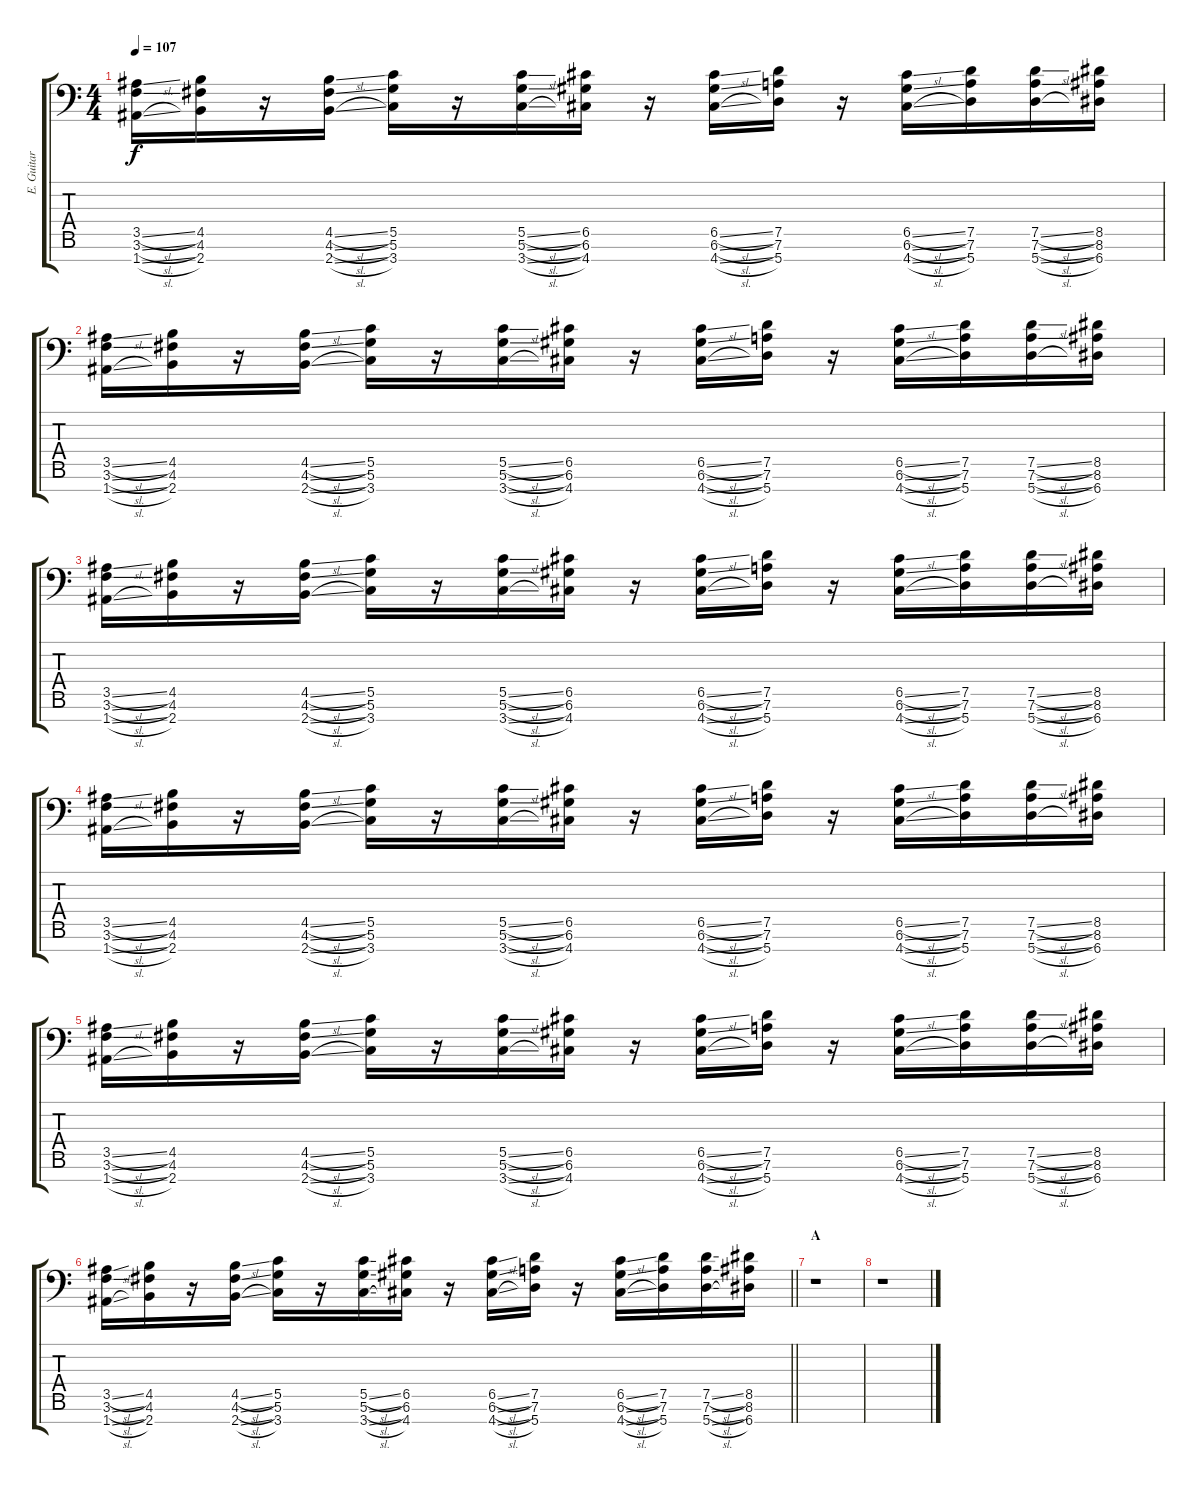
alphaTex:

\track ("E. Guitar I" "E. Guitar ") {instrument overdrivenguitar}
\staff {score tabs}
\tuning (D4 A3 F3 C3 G2 D2 A1) {hide}
\ts (4 4)
\tempo 107
\clef f4
\ks c
(3.5{sl} 3.6{sl} 1.7{sl}).16{dy f} (4.5 4.6 2.7).16 r.16 (4.5{sl} 4.6{sl} 2.7{sl}).16 (5.5 5.6 3.7).16 r.16 (5.5{sl} 5.6{sl} 3.7{sl}).16 (6.5 6.6 4.7).16 r.16 (6.5{sl} 6.6{sl} 4.7{sl}).16 (7.5 7.6 5.7).16 r.16 (6.5{sl} 6.6{sl} 4.7{sl}).16 (7.5 7.6 5.7).16 (7.5{sl} 7.6{sl} 5.7{sl}).16 (8.5 8.6 6.7).16 |
(3.5{sl} 3.6{sl} 1.7{sl}).16 (4.5 4.6 2.7).16 r.16 (4.5{sl} 4.6{sl} 2.7{sl}).16 (5.5 5.6 3.7).16 r.16 (5.5{sl} 5.6{sl} 3.7{sl}).16 (6.5 6.6 4.7).16 r.16 (6.5{sl} 6.6{sl} 4.7{sl}).16 (7.5 7.6 5.7).16 r.16 (6.5{sl} 6.6{sl} 4.7{sl}).16 (7.5 7.6 5.7).16 (7.5{sl} 7.6{sl} 5.7{sl}).16 (8.5 8.6 6.7).16 |
(3.5{sl} 3.6{sl} 1.7{sl}).16 (4.5 4.6 2.7).16 r.16 (4.5{sl} 4.6{sl} 2.7{sl}).16 (5.5 5.6 3.7).16 r.16 (5.5{sl} 5.6{sl} 3.7{sl}).16 (6.5 6.6 4.7).16 r.16 (6.5{sl} 6.6{sl} 4.7{sl}).16 (7.5 7.6 5.7).16 r.16 (6.5{sl} 6.6{sl} 4.7{sl}).16 (7.5 7.6 5.7).16 (7.5{sl} 7.6{sl} 5.7{sl}).16 (8.5 8.6 6.7).16 |
(3.5{sl} 3.6{sl} 1.7{sl}).16 (4.5 4.6 2.7).16 r.16 (4.5{sl} 4.6{sl} 2.7{sl}).16 (5.5 5.6 3.7).16 r.16 (5.5{sl} 5.6{sl} 3.7{sl}).16 (6.5 6.6 4.7).16 r.16 (6.5{sl} 6.6{sl} 4.7{sl}).16 (7.5 7.6 5.7).16 r.16 (6.5{sl} 6.6{sl} 4.7{sl}).16 (7.5 7.6 5.7).16 (7.5{sl} 7.6{sl} 5.7{sl}).16 (8.5 8.6 6.7).16 |
(3.5{sl} 3.6{sl} 1.7{sl}).16 (4.5 4.6 2.7).16 r.16 (4.5{sl} 4.6{sl} 2.7{sl}).16 (5.5 5.6 3.7).16 r.16 (5.5{sl} 5.6{sl} 3.7{sl}).16 (6.5 6.6 4.7).16 r.16 (6.5{sl} 6.6{sl} 4.7{sl}).16 (7.5 7.6 5.7).16 r.16 (6.5{sl} 6.6{sl} 4.7{sl}).16 (7.5 7.6 5.7).16 (7.5{sl} 7.6{sl} 5.7{sl}).16 (8.5 8.6 6.7).16 |
\barLineRight lightlight
(3.5{sl} 3.6{sl} 1.7{sl}).16 (4.5 4.6 2.7).16 r.16 (4.5{sl} 4.6{sl} 2.7{sl}).16 (5.5 5.6 3.7).16 r.16 (5.5{sl} 5.6{sl} 3.7{sl}).16 (6.5 6.6 4.7).16 r.16 (6.5{sl} 6.6{sl} 4.7{sl}).16 (7.5 7.6 5.7).16 r.16 (6.5{sl} 6.6{sl} 4.7{sl}).16 (7.5 7.6 5.7).16 (7.5{sl} 7.6{sl} 5.7{sl}).16 (8.5 8.6 6.7).16 |
\section ("" "A")
r.1 |
r.1
